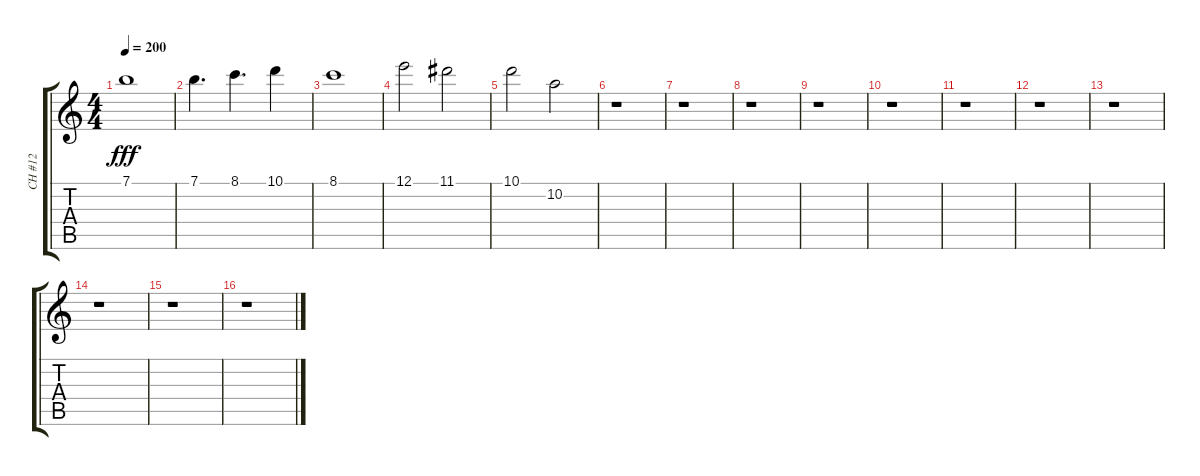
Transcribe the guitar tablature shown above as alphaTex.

\track ("CH #12" "CH #12") {instrument distortionguitar}
\staff {score tabs}
\tuning (E4 B3 G3 D3 A2 E2) {hide}
\ts (4 4)
\tempo 200
\clef g2
\ks c
7.1.1{dy fff} |
7.1.4{d} 8.1.4{d} 10.1.4 |
8.1.1 |
12.1.2 11.1.2 |
10.1.2 10.2.2 |
r.1 |
r.1 |
r.1 |
r.1 |
r.1 |
r.1 |
r.1 |
r.1 |
r.1 |
r.1 |
r.1
